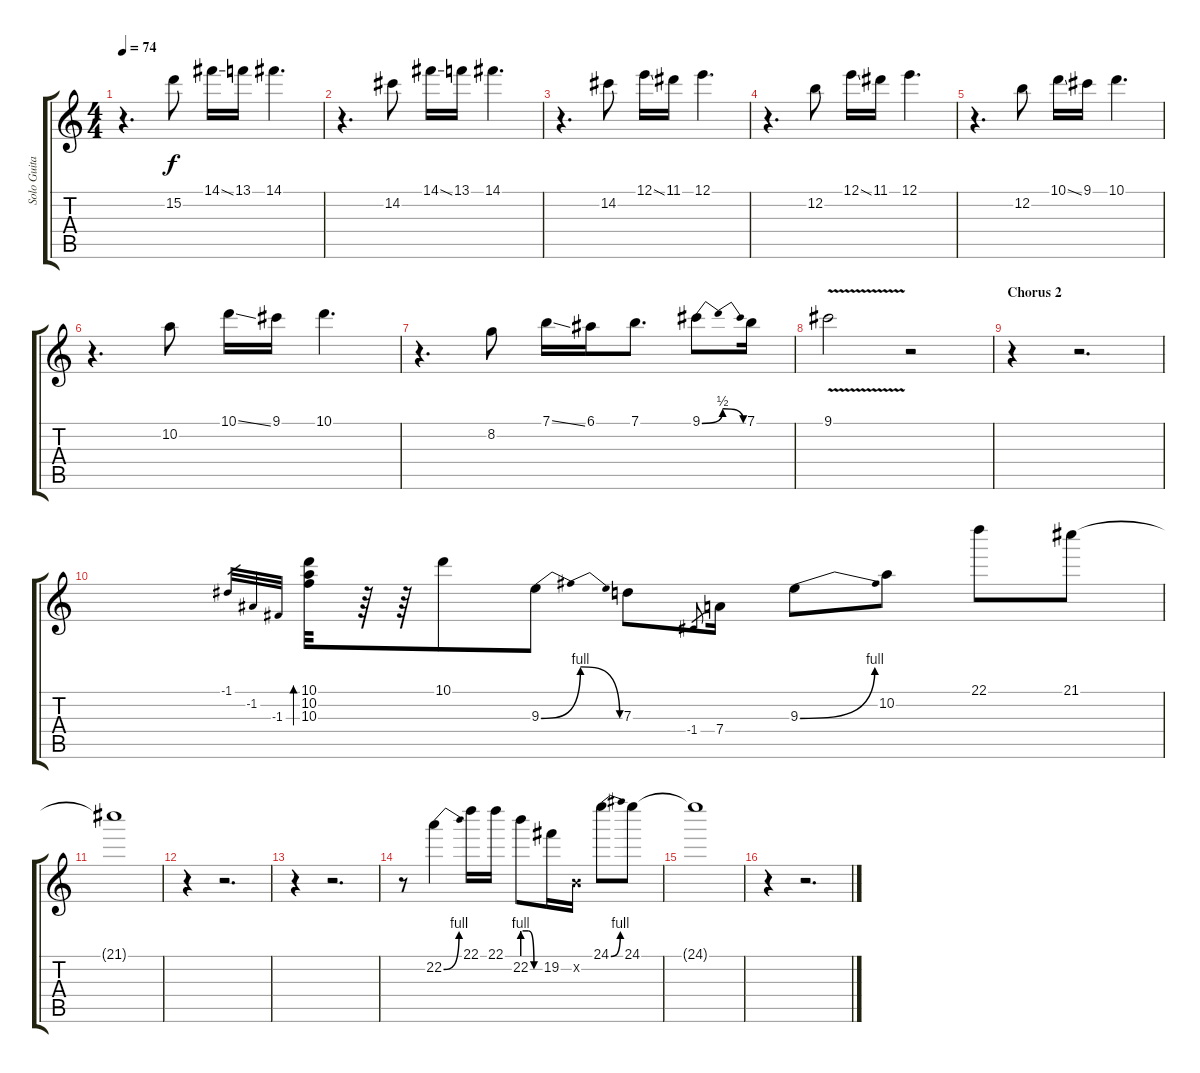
\track ("Solo Guitar #1" "Solo Guita") {instrument distortionguitar}
\staff {score tabs}
\tuning (E4 B3 G3 D3 A2 E2) {hide}
\ts (4 4)
\tempo 74
\clef g2
\ks c
r.4{d dy f} 15.2.8 14.1{ss}.16 13.1.16 14.1.4{d} |
r.4{d} 14.2.8 14.1{ss}.16 13.1.16 14.1.4{d} |
r.4{d} 14.2.8 12.1{ss}.16 11.1.16 12.1.4{d} |
r.4{d} 12.2.8 12.1{ss}.16 11.1.16 12.1.4{d} |
r.4{d} 12.2.8 10.1{ss}.16 9.1.16 10.1.4{d} |
r.4{d} 10.2.8 10.1{ss}.16 9.1.16 10.1.4{d} |
r.4{d} 8.2.8 7.1{ss}.16 6.1.16 7.1.8{d} 9.1{be (bendrelease 0 0 30 2 30 2 60 0)}.8 7.1.16 |
9.1{v}.2 r.2 |
\section ("" "Chorus 2")
r.4 r.2{d} |
-1.1.32{gr} -1.2.32{gr} -1.3.32{gr} (10.1 10.2 10.3).32{bd 240} r.64 r.64 10.1.8 9.3{be (bendrelease 0 0 30 4 30 4 60 0)}.8 7.3.8 -1.4.8{gr} 7.4.16 9.3{be (bend 0 0 60 4)}.8 10.2.8 22.1.8 21.1.8 |
21.1{t}.1 |
r.4 r.2{d} |
r.4 r.2{d} |
r.8 22.2{be (bend 0 0 60 4)}.4 22.1.16 22.1.16 22.2{be (custom 0 4 20 4 40 0 60 0)}.8 19.2.16 0.2{x}.16 24.1{be (bend 0 0 60 4)}.8 24.1.8 |
24.1{t}.1 |
r.4 r.2{d}
